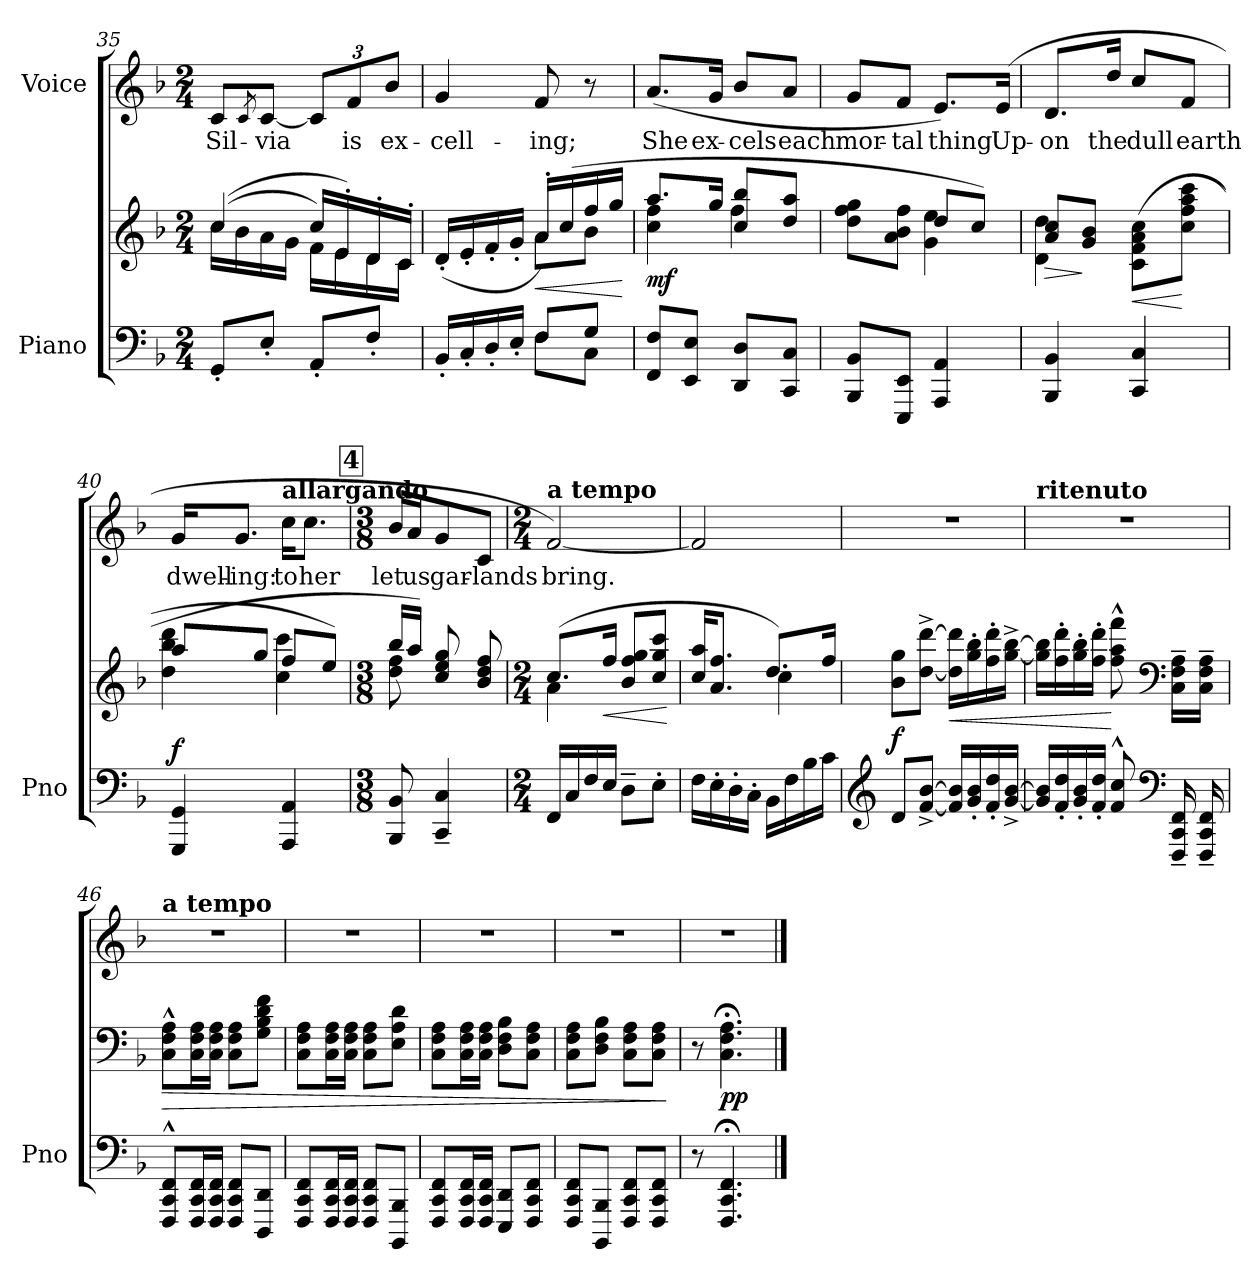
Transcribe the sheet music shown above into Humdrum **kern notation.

**kern	**kern	**dynam	**kern	**text
*part2	*part2	*part2	*part1	*part1
*staff3	*staff2	*staff2/3	*staff1	*staff1
*I"Piano	*	*	*I"Voice	*
*I'Pno	*	*	*	*
*clefF4	*clefG2	*	*clefG2	*
*k[b-]	*k[b-]	*	*k[b-]	*
*M2/4	*M2/4	*	*M2/4	*
=35	=35	=35	=35	=35
*	*^	*	*	*
!	!	!	!	!	!LO:LY:b
8GG'/L	((4cc/	16cc\LL	.	8c/L	Sil-
.	.	16b-\	.	.	.
.	.	.	.	8qc/	.
!	!	!	!	!	!LO:LY:b
8E'/J	.	16a\	.	[8c/J	-via
.	.	16g\JJ	.	.	.
8AA'/L	16cc/LL)	16f\LL	.	12c/L]	.
.	16e'/)	16e\	.	.	.
!	!	!	!	!	!LO:LY:b
.	.	.	.	12f/	is
8F'/J	16d'/	16d\	.	.	.
!	!	!	!	!	!LO:LY:b
.	.	.	.	12b-/J	ex-
.	16c'/JJ	16c\JJ	.	.	.
=36	=36	=36	=36	=36	=36
*^	*	*	*	*	*
!	!	!	!	!	!	!LO:LY:b
16BB-'/LL	4ryy	(16d'/LL	4ryy	.	4g/	-cell-
16C'/	.	16e'/	.	.	.	.
16D'/	.	16f'/	.	.	.	.
16E'/JJ	.	16g'/JJ	.	.	.	.
!	!	!	!	!LO:HP:b	!	!LO:LY:b
8F/L	8F\L	16a'/LL)	8a\L	<	8f/	-ing;
.	.	(16cc/	.	.	.	.
8G/J	8C\J	16ff/	8b-\J	.	8r	.
.	.	16gg/JJ	.	.	.	.
*v	*v	*	*	*	*	*
*	*v	*v	*	*	*
.	.	[	.	.
!!LO:LB:g=z
=37	=37	=37	=37	=37
*	*^	*	*	*
!	!	!	!LO:DY:b	!	!LO:LY:b
8FF/ 8F/L	8.aa/L	4cc\ 4ff\	mf	(8.a/L	She
8EE/ 8E/J	.	.	.	.	.
!	!	!	!	!	!LO:LY:b
.	16gg/Jk	.	.	16g/Jk	ex-
!	!	!	!	!	!LO:LY:b
8DD/ 8D/L	8cc/ 8bb-/L	4ff\	.	8b-/L	-cels
!	!	!	!	!	!LO:LY:b
8CC/ 8C/J	8dd/ 8aa/J	.	.	8a/J	each
=38	=38	=38	=38	=38	=38
!	!	!	!	!	!LO:LY:b
8BBB-/ 8BB-/L	8dd\ 8ff\ 8gg\L	4ryy	.	8g/L	mor-
!	!	!	!	!	!LO:LY:b
8EEE/ 8EE/J	8a\ 8b-\ 8ff\J	.	.	8f/J	-tal
!	!	!	!	!	!LO:LY:b
4AAA/ 4AA/	8dd/L	4g\ 4ee\	.	8.e/L)	thing
.	8cc/J)	.	.	.	.
!	!	!	!	!	!LO:LY:b
.	.	.	.	(16e/Jk	Up-
=39	=39	=39	=39	=39	=39
!	!	!	!LO:HP:b	!	!LO:LY:b
4BBB-/ 4BB-/	8a/ 8cc/L	(>4d\ 4dd\	>	8.d/L	-on
.	8g/ 8b-/J	.	]	.	.
!	!	!	!	!	!LO:LY:b
.	.	.	.	16dd/Jk	the
!	!	!	!LO:HP:b	!	!LO:LY:b
4CC/ 4C/	(8c\ 8f\ 8a\ 8cc\L	4ryy	<	8cc/L	dull
!	!	!	!	!	!LO:LY:b
.	(>8cc\ 8ff\ 8aa\ 8ccc\J	.	[	8f/J	earth
=40	=40	=40	=40	=40	=40
!	!	!	!LO:DY:a=2	!	!LO:LY:b
4GGG/ 4GG/	8aa/L	4dd\ 4bb-\ 4ddd\	f	16g/KL	dwell-
!	!	!	!	!	!LO:LY:b
.	.	.	.	8.g/J	-ing:
.	8gg/J	.	.	.	.
!	!	!	!	!LO:TX:a:B:t=allargando	!
!	!	!	!	!	!LO:LY:b
4AAA/ 4AA/	8ff/L	4cc\ 4ccc\	.	16cc\KL	to
!	!	!	!	!	!LO:LY:b
.	.	.	.	8.cc\J	her
.	8ee/J)	.	.	.	.
!!LO:LB:g=z
!!LO:REH:place=s1:a:B:fs=14:t=4
=41	=41	=41	=41	=41	=41
*M3/8	*M3/8	*	*	*M3/8	*
!	!	!	!	!	!LO:LY:b
8BBB-/ 8BB-/	16bb-/LL	8dd\ 8ff\	.	16b-/LL	let
!	!	!	!	!	!LO:LY:b
.	16aa/JJ)	.	.	16a/J	us
!	!	!	!	!	!LO:LY:b
4CC/~ 4C/~	8cc/ 8ee/ 8gg/	4ryy	.	8g/	gar-
!	!	!	!	!	!LO:LY:b
.	8b-/ 8dd/ 8ff/	.	.	8c/J	-lands
=42	=42	=42	=42	=42	=42
*M2/4	*M2/4	*	*	*M2/4	*
!	!	!	!	!LO:TX:a:B:t=a tempo	!
!	!	!	!LO:DY:b	!	!LO:LY:b
16FF/LL	(8.cc/L	4a\	other-dynamics	[2f/)	bring.
16C/	.	.	.	.	.
16F/	.	.	.	.	.
!	!	!	!LO:HP:b	!	!
16E/JJ	16ff/Jk	.	<	.	.
8D~\L	8b-/ 8ff/ 8gg/L	4ryy	.	.	.
8E'\J	8cc/ 8gg/ 8ccc/J	.	.	.	.
*	*v	*v	*	*	*
.	.	[	.	.
=43	=43	=43	=43	=43
*	*^	*	*	*
16F\LL	16cc/ 16aa/KL	4ryy	.	2f/]	.
16E'\	8.a/ 8.ff/J	.	.	.	.
16D'\	.	.	.	.	.
16C'\JJ	.	.	.	.	.
16BB-\LL	8.dd/L)	4cc\	.	.	.
16F\	.	.	.	.	.
16B-\	.	.	.	.	.
16c\JJ	16ff/Jk	.	.	.	.
*	*v	*v	*	*	*
=44	=44	=44	=44	=44
*clefG2	*	*	*	*
!	!	!LO:DY:a=2	!	!
8d/L	8b-\ 8gg\L	f	2r	.
[8f/^ [8b-/^J	[8dd\^ [8ddd\^J	.	.	.
!	!	!LO:HP:b	!	!
16f/] 16b-/]LL	16dd\] 16ddd\]LL	<	.	.
16g/' 16b-/'	16gg\' 16bb-\'	.	.	.
16f/' 16dd/'	16ff\' 16ddd\'	.	.	.
[16g/^ [16b-/^JJ	[16gg\^ [16bb-\^JJ	.	.	.
!!LO:LB:g=z
=45	=45	=45	=45	=45
!	!	!	!LO:TX:a:B:t=ritenuto	!
16g/] 16b-/]LL	16gg\] 16bb-\]LL	.	2r	.
16f/' 16dd/'	16ff\' 16ddd\'	.	.	.
16g/' 16b-/'	16gg\' 16bb-\'	.	.	.
16f/' 16dd/'JJ	16ff\' 16ddd\'JJ	.	.	.
8f/^^ 8cc/^^	8ff\^^ 8aa\^^ 8fff\^^	[	.	.
*clefF4	*clefF4	*	*	*
!	!	!LO:DY:a=2	!	!
16FFF/~ 16CC/~ 16FF/~	16C\~ 16F\~ 16A\~LL	other-dynamics	.	.
16FFF/~ 16CC/~ 16FF/~	16C\~ 16F\~ 16A\~JJ	.	.	.
=46	=46	=46	=46	=46
!	!	!	!LO:TX:a:B:t=a tempo	!
!	!	!LO:HP:b	!	!
8FFF/^^ 8CC/^^ 8FF/^^L	8C\^^ 8F\^^ 8A\^^L	>	2r	.
16FFF/ 16CC/ 16FF/L	16C\ 16F\ 16A\L	.	.	.
16FFF/ 16CC/ 16FF/JJ	16C\ 16F\ 16A\JJ	.	.	.
8FFF/ 8CC/ 8FF/L	8C\ 8F\ 8A\L	.	.	.
8DDD/ 8DD/J	8G\ 8B-\ 8d\ 8f\J	.	.	.
=47	=47	=47	=47	=47
8FFF/ 8CC/ 8FF/L	8C\ 8F\ 8A\L	.	2r	.
16FFF/ 16CC/ 16FF/L	16C\ 16F\ 16A\L	.	.	.
16FFF/ 16CC/ 16FF/JJ	16C\ 16F\ 16A\JJ	.	.	.
8FFF/ 8CC/ 8FF/L	8C\ 8F\ 8A\L	.	.	.
8BBBB-/ 8BBB-/J	8E\ 8A\ 8d\J	.	.	.
=48	=48	=48	=48	=48
8FFF/ 8CC/ 8FF/L	8C\ 8F\ 8A\L	.	2r	.
16FFF/ 16CC/ 16FF/L	16C\ 16F\ 16A\L	.	.	.
16FFF/ 16CC/ 16FF/JJ	16C\ 16F\ 16A\JJ	.	.	.
8EEE/ 8DD/L	8D\ 8F\ 8B-\L	.	.	.
8FFF/ 8CC/ 8FF/J	8C\ 8F\ 8A\J	.	.	.
=49	=49	=49	=49	=49
8FFF/ 8CC/ 8FF/L	8C\ 8F\ 8A\L	.	2r	.
8BBBB-/ 8BBB-/J	8D\ 8F\ 8B-\J	.	.	.
8FFF/ 8CC/ 8FF/L	8C\ 8F\ 8A\L	.	.	.
8FFF/ 8CC/ 8FF/J	8C\ 8F\ 8A\J	.	.	.
.	.	]	.	.
=50	=50	=50	=50	=50
8r	8r	.	2r	.
!	!	!LO:DY:b	!	!
4.FFF/;< 4.CC/;< 4.FF/;<	4.C\;< 4.F\;< 4.A\;<	pp	.	.
==	==	==	==	==
*-	*-	*-	*-	*-
